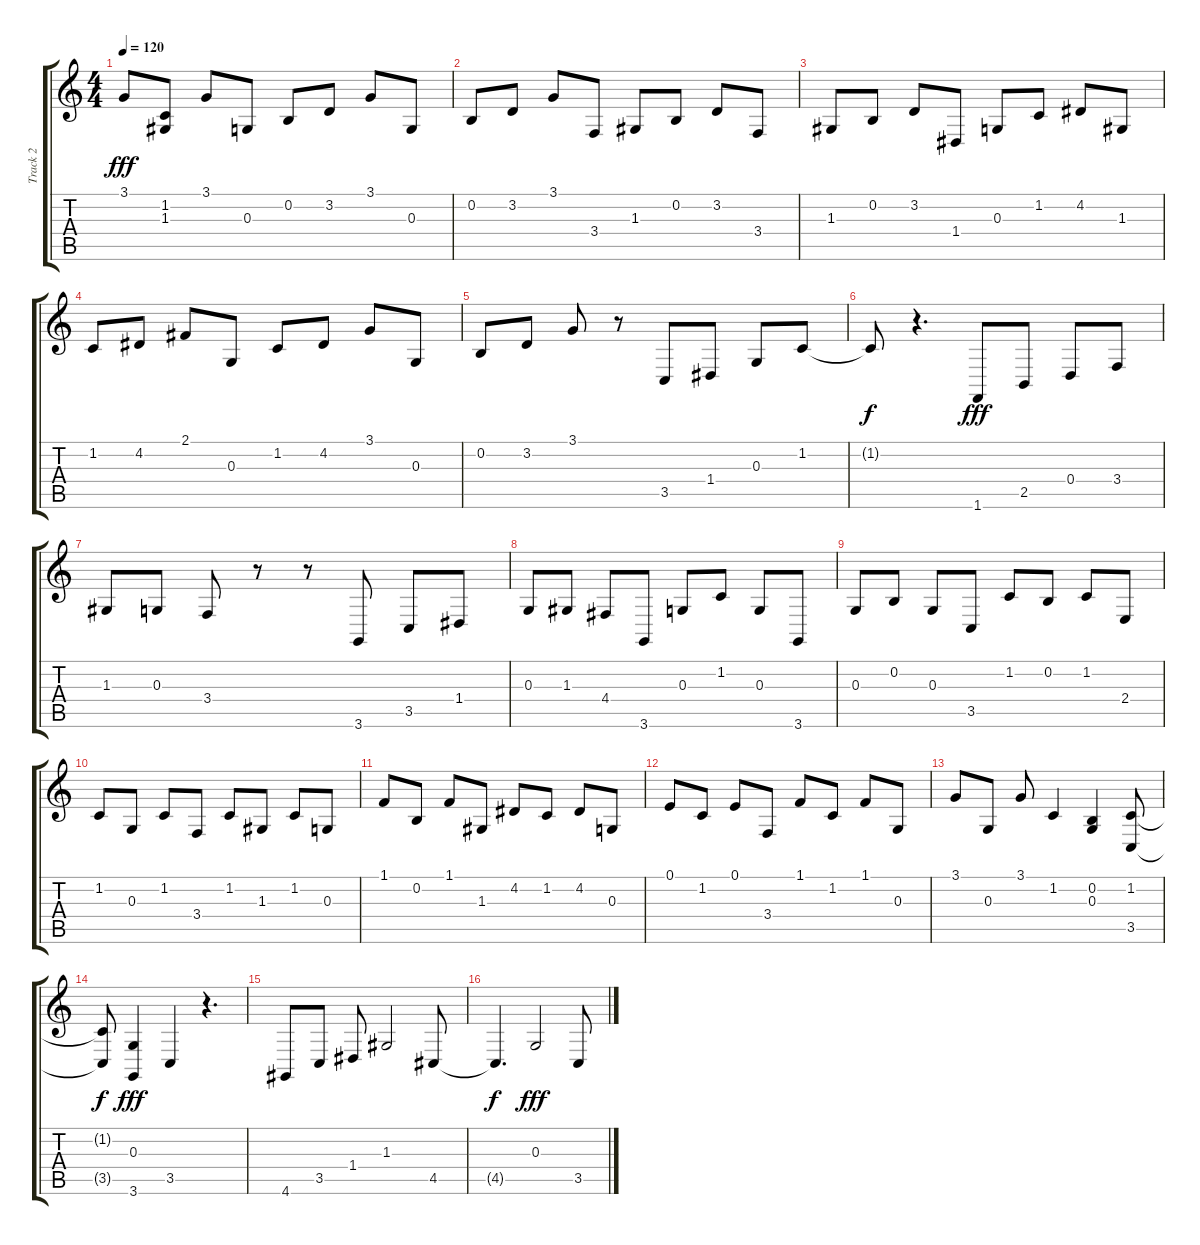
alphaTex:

\track ("Track 2" "Track 2") {instrument acousticgrandpiano}
\staff {score tabs}
\tuning (E4 B3 G3 D3 A2 E2) {hide}
\ts (4 4)
\tempo 120
\clef g2
\ks c
3.1.8{dy fff} (1.2 1.3).8 3.1.8 0.3.8 0.2.8 3.2.8 3.1.8 0.3.8 |
0.2.8 3.2.8 3.1.8 3.4.8 1.3.8 0.2.8 3.2.8 3.4.8 |
1.3.8 0.2.8 3.2.8 1.4.8 0.3.8 1.2.8 4.2.8 1.3.8 |
1.2.8 4.2.8 2.1.8 0.3.8 1.2.8 4.2.8 3.1.8 0.3.8 |
0.2.8 3.2.8 3.1.8 r.8 3.5.8 1.4.8 0.3.8 1.2.8 |
1.2{t}.8{dy f} r.4{d} 1.6.8{dy fff} 2.5.8 0.4.8 3.4.8 |
1.3.8 0.3.8 3.4.8 r.8 r.8 3.6.8 3.5.8 1.4.8 |
0.3.8 1.3.8 4.4.8 3.6.8 0.3.8 1.2.8 0.3.8 3.6.8 |
0.3.8 0.2.8 0.3.8 3.5.8 1.2.8 0.2.8 1.2.8 2.4.8 |
1.2.8 0.3.8 1.2.8 3.4.8 1.2.8 1.3.8 1.2.8 0.3.8 |
1.1.8 0.2.8 1.1.8 1.3.8 4.2.8 1.2.8 4.2.8 0.3.8 |
0.1.8 1.2.8 0.1.8 3.4.8 1.1.8 1.2.8 1.1.8 0.3.8 |
3.1.8 0.3.8 3.1.8 1.2.4 (0.2 0.3).4 (1.2 3.5).8 |
(1.2{t} 3.5{t}).8{dy f} (0.3 3.6).4{dy fff} 3.5.4 r.4{d} |
4.6.8 3.5.8 1.4.8 1.3.2 4.5.8 |
4.5{t}.4{d dy f} 0.3.2{dy fff} 3.5.8
